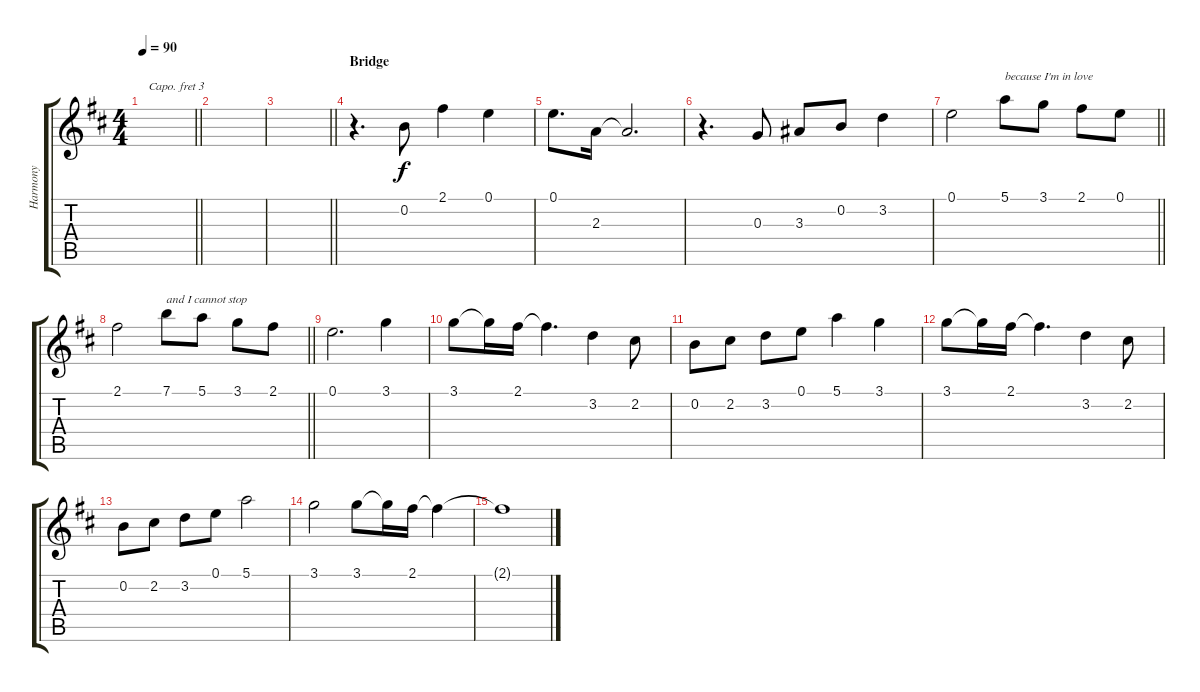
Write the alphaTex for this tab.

\track ("Harmony" "Harmony") {instrument electricguitarjazz}
\staff {score tabs}
\capo 3
\tuning (Db4 Ab3 E3 B2 Gb2 Db2) {hide}
\ts (4 4)
\tempo 90
\clef g2
\barLineRight lightlight
\ks d
|
|
\barLineRight lightlight
|
\section ("" "Bridge")
r.4{d} 0.2.8 2.1.4 0.1.4 |
0.1.8{d} 2.3.16 2.3{t}.2{d} |
r.4{d} 0.3.8 3.3.8 0.2.8 3.2.4 |
\barLineRight lightlight
0.1.2 5.1.8{txt "because I'm in love"} 3.1.8 2.1.8 0.1.8 |
\barLineRight lightlight
2.1.2 7.1.8{txt "and I cannot stop"} 5.1.8 3.1.8 2.1.8 |
0.1.2{d} 3.1.4 |
3.1.8 3.1{t}.16 2.1.16 2.1{t}.4{d} 3.2.4 2.2.8 |
0.2.8 2.2.8 3.2.8 0.1.8 5.1.4 3.1.4 |
3.1.8 3.1{t}.16 2.1.16 2.1{t}.4{d} 3.2.4 2.2.8 |
0.2.8 2.2.8 3.2.8 0.1.8 5.1.2 |
3.1.2 3.1.8 3.1{t}.16 2.1.16 2.1{t}.4 |
2.1{t}.1
